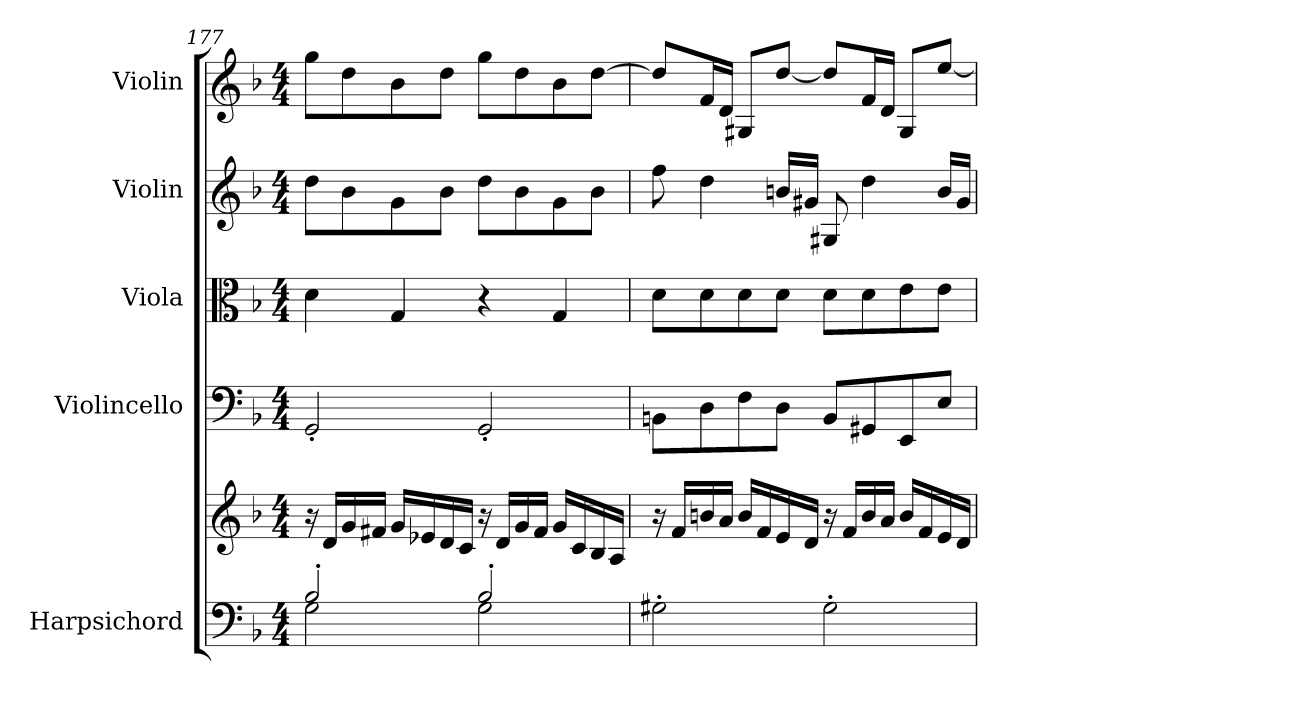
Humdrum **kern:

**kern	**kern	**kern	**kern	**kern	**kern
*part5	*part5	*part4	*part3	*part2	*part1
*staff6	*staff5	*staff4	*staff3	*staff2	*staff1
*I"Harpsichord	*	*I"Violincello	*I"Viola	*I"Violin	*I"Violin
*I'Hpschd	*	*I'Vc	*I'Vla	*I'Vln	*I'Vln
!!LO:LB:g=z
*clefF4	*clefG2	*clefF4	*clefC3	*clefG2	*clefG2
*k[b-]	*k[b-]	*k[b-]	*k[b-]	*k[b-]	*k[b-]
*M4/4	*M4/4	*M4/4	*M4/4	*M4/4	*M4/4
=177	=177	=177	=177	=177	=177
*^	*	*	*	*	*
2B-'/	2G\	16r	2GG'/	4d\	8dd\L	8gg\L
.	.	16d/LL	.	.	.	.
.	.	16g/	.	.	8b-\	8dd\
.	.	16f#X/JJ	.	.	.	.
.	.	16g/LL	.	4G/	8g\	8b-\
.	.	16e-X/	.	.	.	.
.	.	16d/	.	.	8b-\J	8dd\J
.	.	16c/JJ	.	.	.	.
2B-'/	2G\	16r	2GG'/	4r	8dd\L	8gg\L
.	.	16d/LL	.	.	.	.
.	.	16g/	.	.	8b-\	8dd\
.	.	16f#/JJ	.	.	.	.
.	.	16g/LL	.	4G/	8g\	8b-\
.	.	16c/	.	.	.	.
.	.	16B-/	.	.	8b-\J	[8dd\J
.	.	16A/JJ	.	.	.	.
*v	*v	*	*	*	*	*
=178	=178	=178	=178	=178	=178
2G#X'\	16r	8BBn\L	8d\L	8ff\	8dd/L]
.	16f/LL	.	.	.	.
.	16bn/	8D\	8d\	4dd\	16f/L
.	16a/JJ	.	.	.	16d/JJ
.	16b/LL	8F\	8d\	.	8G#X/L
.	16f/	.	.	.	.
.	16e/	8D\J	8d\J	16bn/LL	[8dd/J
.	16d/JJ	.	.	16g#X/JJ	.
2G#'\	16r	8BB/L	8d\L	8G#X/	8dd/L]
.	16f/LL	.	.	.	.
.	16b/	8GG#X/	8d\	4dd\	16f/L
.	16a/JJ	.	.	.	16d/JJ
.	16b/LL	8EE/	8e\	.	8G#/L
.	16f/	.	.	.	.
.	16e/	8E/J	8e\J	16b/LL	[8ee/J
.	16d/JJ	.	.	16g#/JJ	.
=	=	=	=	=	=
*-	*-	*-	*-	*-	*-
